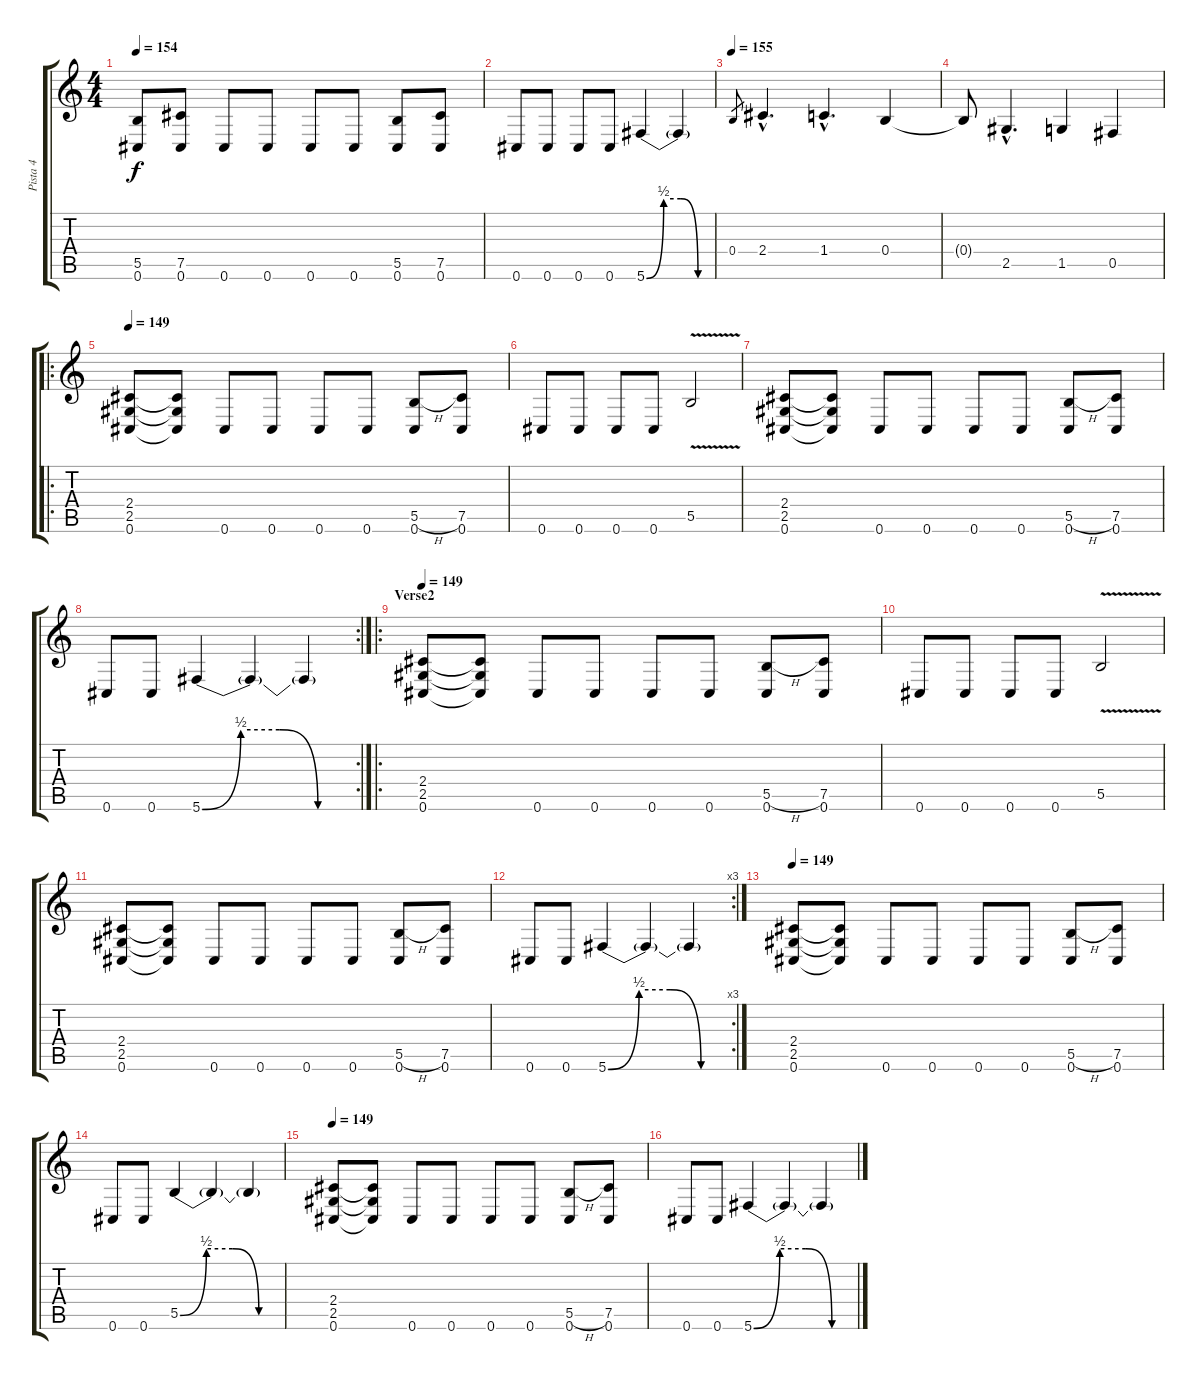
\track ("Pista 4" "Pista 4") {instrument distortionguitar}
\staff {score tabs}
\tuning (Db4 Ab3 E3 B2 Gb2 Db2) {hide}
\ts (4 4)
\tempo 154
\clef g2
\ks c
(5.5 0.6).8{dy f} (7.5 0.6).8 0.6.8 0.6.8 0.6.8 0.6.8 (5.5 0.6).8 (7.5 0.6).8 |
0.6.8 0.6.8 0.6.8 0.6.8 5.6{be (custom 0 0 15 2 30 2 45 0 60 0)}.4 5.6{t}.4 |
\tempo 155
0.4.8{gr} 2.4{hac}.4{d} 1.4{hac}.4{d} 0.4.4 |
0.4{t}.8 2.5{hac}.4{d} 1.5.4 0.5.4 |
\ro
\tempo 149
(2.4 2.5 0.6).8 (2.4{t} 2.5{t} 0.6{t}).8 0.6.8 0.6.8 0.6.8 0.6.8 (5.5{h} 0.6).8 (7.5 0.6).8 |
0.6.8 0.6.8 0.6.8 0.6.8 5.5{v}.2 |
(2.4 2.5 0.6).8 (2.4{t} 2.5{t} 0.6{t}).8 0.6.8 0.6.8 0.6.8 0.6.8 (5.5{h} 0.6).8 (7.5 0.6).8 |
\rc 2
0.6.8 0.6.8 5.6{be (custom 0 0 15 2 30 2 45 0 60 0)}.4 5.6{t}.4 5.6{t}.4 |
\ro
\section ("" "Verse2")
\tempo 149
(2.4 2.5 0.6).8 (2.4{t} 2.5{t} 0.6{t}).8 0.6.8 0.6.8 0.6.8 0.6.8 (5.5{h} 0.6).8 (7.5 0.6).8 |
0.6.8 0.6.8 0.6.8 0.6.8 5.5{v}.2 |
(2.4 2.5 0.6).8 (2.4{t} 2.5{t} 0.6{t}).8 0.6.8 0.6.8 0.6.8 0.6.8 (5.5{h} 0.6).8 (7.5 0.6).8 |
\rc 3
0.6.8 0.6.8 5.6{be (custom 0 0 15 2 30 2 45 0 60 0)}.4 5.6{t}.4 5.6{t}.4 |
\tempo 149
(2.4 2.5 0.6).8 (2.4{t} 2.5{t} 0.6{t}).8 0.6.8 0.6.8 0.6.8 0.6.8 (5.5{h} 0.6).8 (7.5 0.6).8 |
0.6.8 0.6.8 5.5{be (custom 0 0 15 2 30 2 45 0 60 0)}.4 5.5{t}.4 5.5{t}.4 |
\tempo 149
(2.4 2.5 0.6).8 (2.4{t} 2.5{t} 0.6{t}).8 0.6.8 0.6.8 0.6.8 0.6.8 (5.5{h} 0.6).8 (7.5 0.6).8 |
0.6.8 0.6.8 5.6{be (custom 0 0 15 2 30 2 45 0 60 0)}.4 5.6{t}.4 5.6{t}.4
